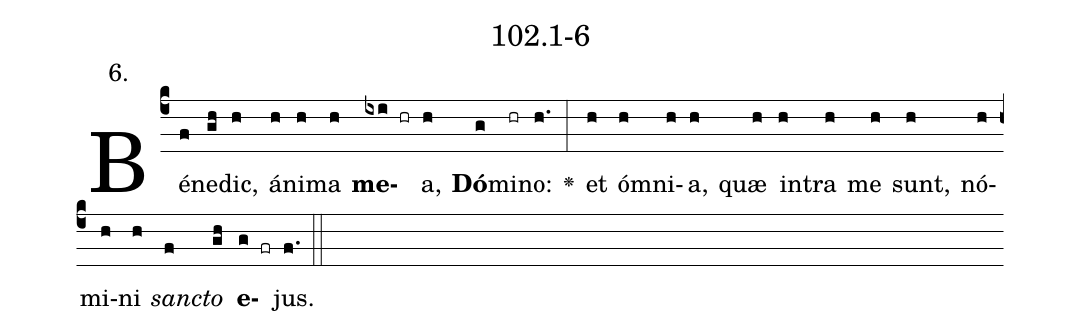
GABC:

name: 102.1-6;
annotation: 6.;
%%
(c4)Bé(f)ne(gh)dic,(h) á(h)ni(h)ma(h) <b>me</b>(ixi hr)a,(h) <b>Dó</b>(g)mi(hr)no:(h.) <v>\greheightstar</v>(:) et(h) óm(h)ni(h)a,(h) quæ(h) in(h)tra(h) me(h) sunt,(h) nó(h)mi(h)ni(h) <i>sanc</i>(f)<i>to</i>(gh) <b>e</b>(g fr)jus.(f.) (::)


%E(h) u(h) o(f) u(gh) a(g) e.(f.) (::)
